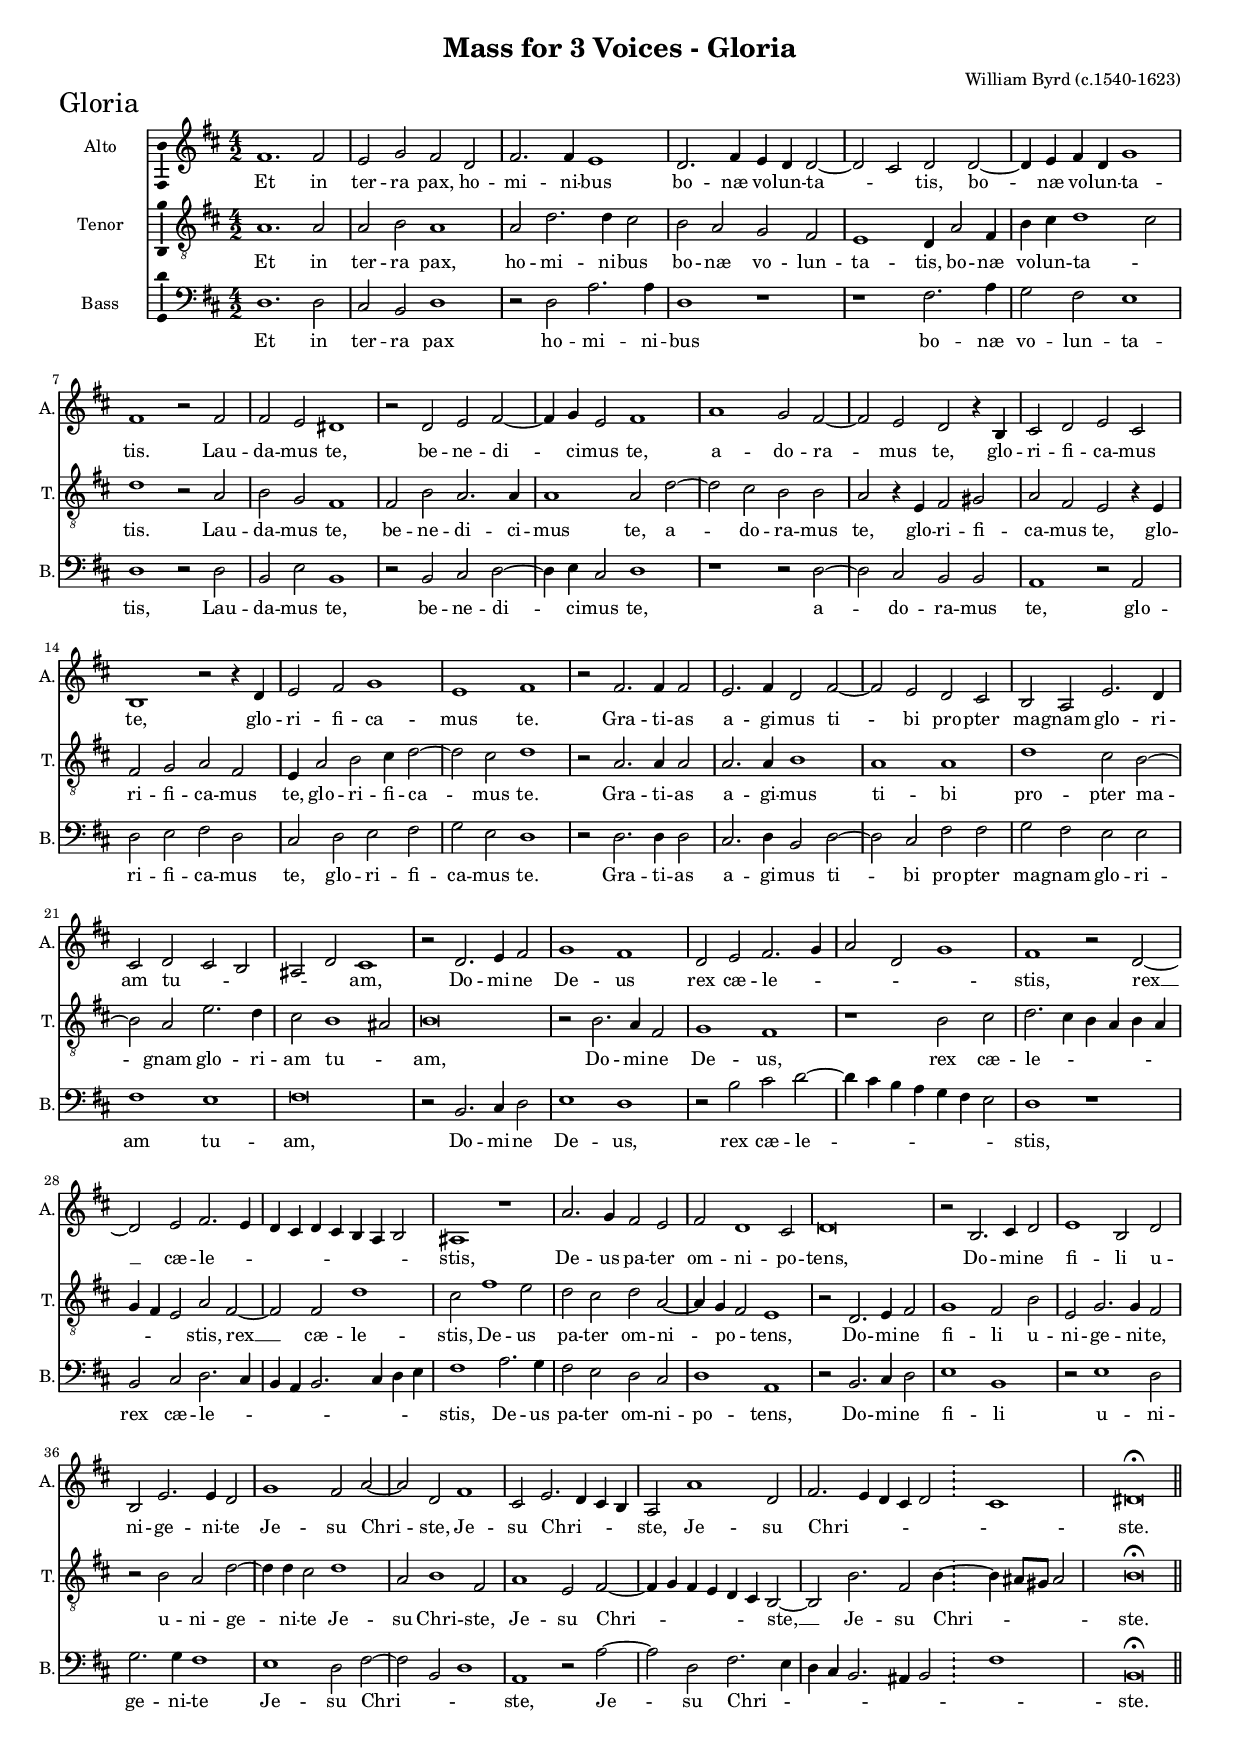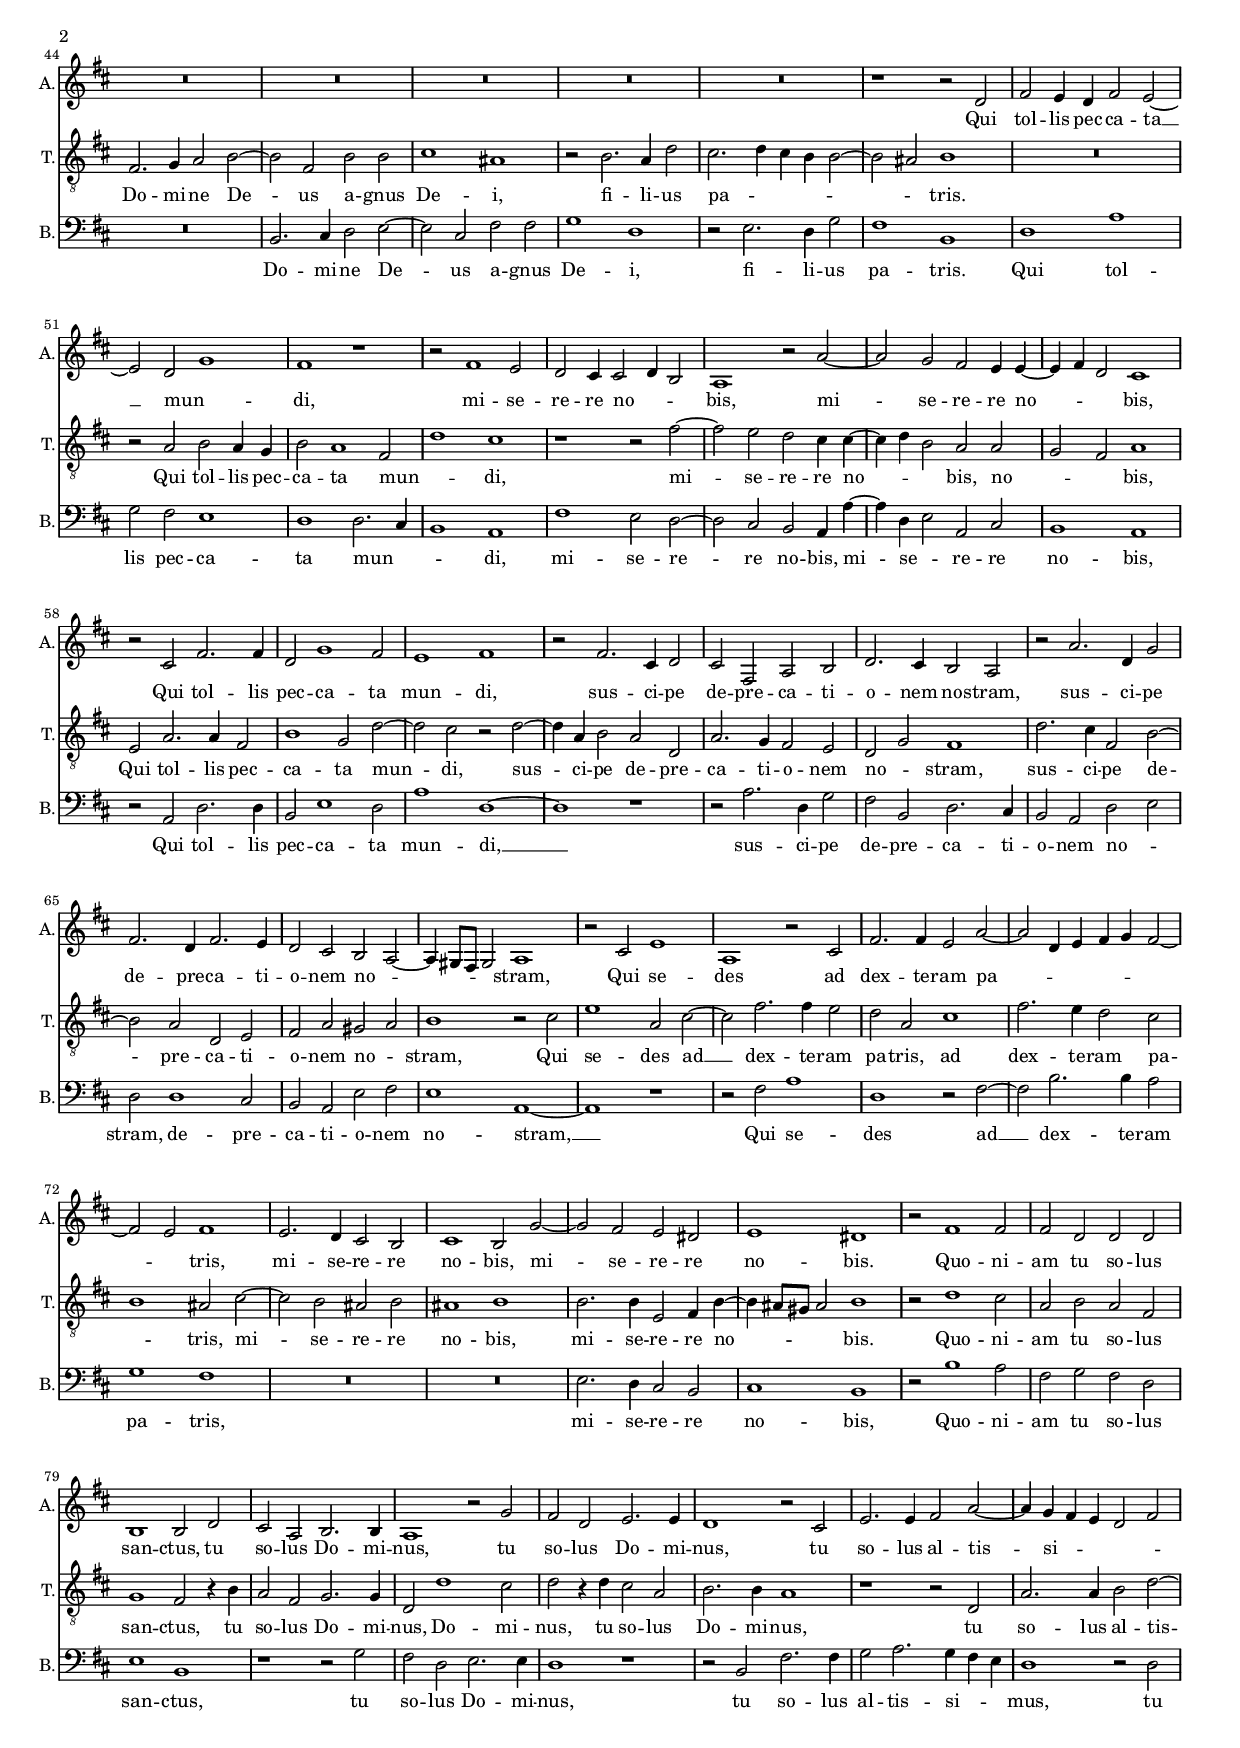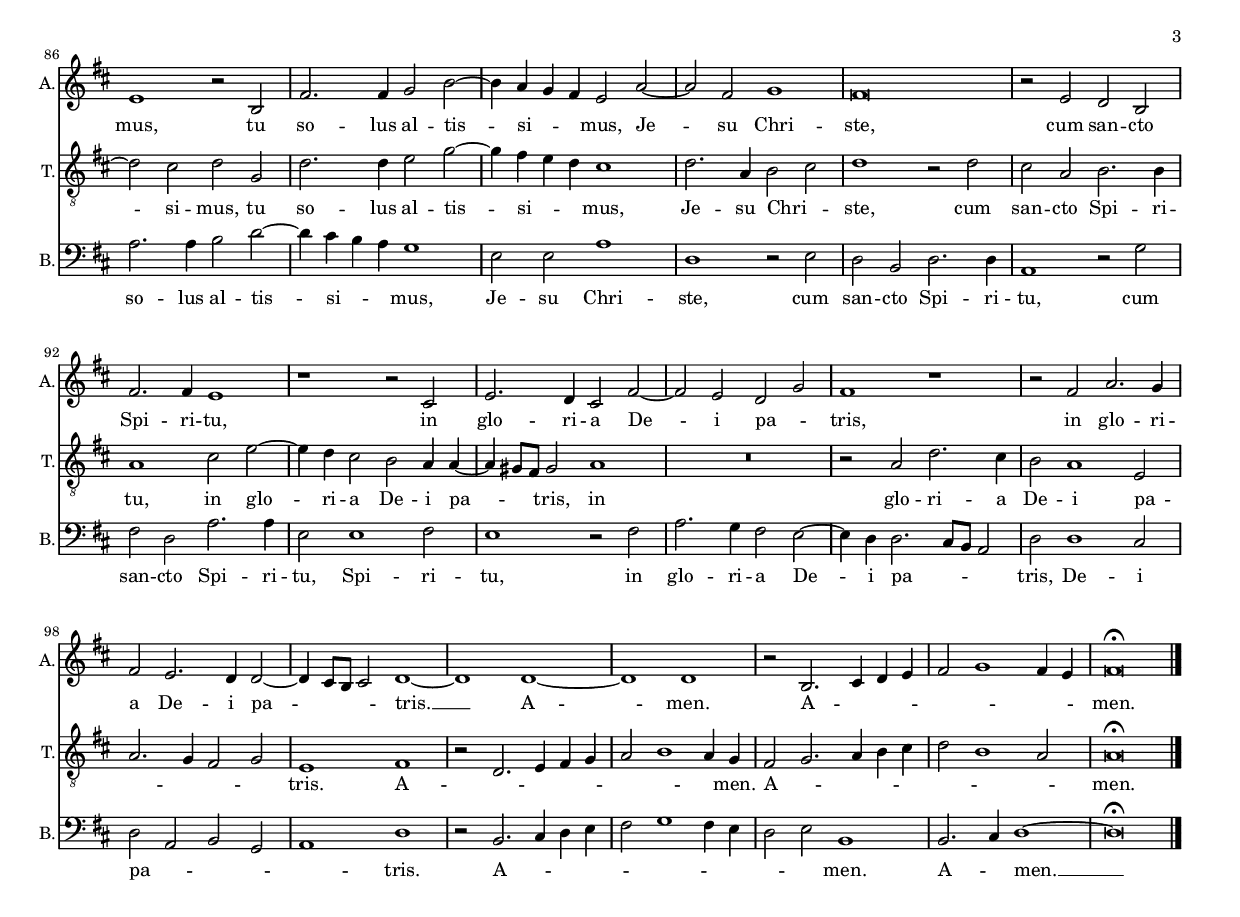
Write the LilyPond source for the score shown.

\version "2.18.2"

\include "common.ly"


gloriaAltoNotes = \relative fis' {
  \bar ""
    \key d \major 
    \time 4/2  
    fis1. fis2 | % 11
    e2 g2 fis2 d2 | % 12
    fis2. fis4 e1 | % 13
    d2. fis4 e4 d4 d2 ~ | % 14
    d2 cis2 d2 d2 ~ | % 15
    d4 e4 fis4 d4 g1 | % 16
    fis1 r2 fis2 | % 17
    fis2 e2 dis1 | % 18
    r2 d2 e2 fis2 ~ | % 19
    fis4 g4 e2 fis1 | 
    a1 g2 fis2 ~ | % 21
    fis2 e2 d2 r4 b4 | % 22
    cis2 d2 e2 cis2 | % 23
    b1 r2 r4 d4 | % 24
    e2 fis2 g1 | % 25
    e1 fis1 | % 26
    r2 fis2. fis4 fis2 | % 27
    e2. fis4 d2 fis2 ~ | % 28
    fis2 e2 d2 cis2 | % 29
    b2 a2 e'2. d4  |
    cis2 d2 cis2 b2 | % 31
    ais2 d2 cis1 | % 32
    r2 d2. e4 fis2 | % 33
    g1 fis1 | % 34
    d2 e2 fis2. g4 | % 35
    a2 d,2 g1 | % 36
    fis1 r2 d2 ~  | % 37
    d2 e2 fis2. e4 | % 38
    d4 cis4 d4 cis4 b4 a4 b2 | % 39
    ais1 r1 | 
    a'2. g4 fis2 e2 | % 41
    fis2 d1 cis2 | % 42
    d\breve | % 43
    r2 b2. cis4 d2 | % 44
    e1 b2 d2 | % 45
    b2 e2. e4 d2 | % 46
    g1 fis2 a2 ~ | % 47
    a2 d,2 fis1 | % 48
    cis2 e2. d4 cis4 b4 | % 49
    a2 a'1 d,2 | 
    fis2. e4 d4 cis4 d2  \bar "!" % 51
    \once \hide Staff.TimeSignature \time 2/2 
    cis1 | % 52
    \once \hide Staff.TimeSignature  \time 4/2 
    dis\breve ^\fermata \bar "||" \break
    R\breve*5
    r1 r2 d2 | % 59
    fis2 e4 d4 fis2 e2 ~ | 
    e2 d2 g1 | % 61
    fis1 r1 | % 62
    r2 fis1 e2 | % 63
    d2 cis4 cis2 d4 b2 | % 64
    a1 r2 a'2 ~ | % 65
    a2 g2 fis2 e4 e4 ~ | % 66
    e4 fis4 d2 cis1 | % 67
    r2 cis2 fis2. fis4 | % 68
    d2 g1 fis2 | % 69
    e1 fis1 | 
    r2 fis2. cis4 d2 | % 71
    cis2 fis,2 a2 b2 | % 72
    d2. cis4 b2 a2 | % 73
    r2 a'2. d,4 g2 | % 74
    fis2. d4 fis2. e4 | % 75
    d2 cis2 b2 a2 ~ | % 76
    a4 gis8 [ fis8 ] gis2 a1 | % 77
    r2 cis2 e1 | % 78
    a,1 r2 cis2 | % 79
    fis2. fis4 e2 a2 ~ | 
    a2 d,4 e4 fis4 g4 fis2 ~ | % 81
    fis2 e2 fis1 | % 82
    e2. d4 cis2 b2 | % 83
    cis1 b2 g'2 ~ | % 84
    g2 fis2 e2 dis2 | % 85
    e1 dis1 | % 86
    r2 fis1 fis2 | % 87
    fis2 d2 d2 d2 | % 88
    b1 b2 d2 | % 89
    cis2 a2 b2. b4 | 
    a1 r2 g'2 | % 91
    fis2 d2 e2. e4 | % 92
    d1 r2 cis2 | % 93
    e2. e4 fis2 a2 ~ | % 94
    a4 g4 fis4 e4 d2 fis2 | % 95
    e1 r2 b2 | % 96
    fis'2. fis4 g2 b2 ~ | % 97
    b4 a4 g4 fis4 e2 a2 ~ | % 98
    a2 fis2 g1  | % 99
    fis\breve | 
    r2 e2 d2 b2 | % 101
    fis'2. fis4 e1 | % 102
    r1 r2 cis2 | % 103
    e2. d4 cis2 fis2 ~ | % 104
    fis2 e2 d2 g2 | % 105
    fis1 r1 | % 106
    r2 fis2 a2. g4 | % 107
    fis2 e2. d4 d2 ~ | % 108
    d4 cis8 [ b8 ] cis2 d1 ~ | % 109
    d1 d1 ~ | 
    d1 d1 | % 111
    r2 b2. cis4 d4 e4 | % 112
    fis2 g1 fis4 e4 | % 113
    fis\breve ^\fermata \bar "|."
}

gloriaAltoLyrics = \lyricmode {
    Et in ter -- ra pax, ho -- mi -- ni -- bus bo --
    næ vo -- lun -- ta -- _ tis, bo -- næ vo -- lun -- ta --
    tis. Lau -- da -- mus te, be -- ne -- di -- ci -- mus te, a --
    do -- ra -- mus te, glo -- ri -- fi -- ca -- mus te, glo -- ri
    -- fi -- ca -- mus te. Gra -- ti -- as a -- gi -- mus ti -- bi pro
    -- pter ma -- gnam glo -- ri -- am tu -- _ _ _ _
    am, Do -- mi -- ne De -- us rex cæ -- le -- _ _ _
    _ stis, rex  __ cæ -- le -- _ _ _ _
    _ _ _ _ stis, De -- us pa -- ter om -- ni --
    po -- tens, Do -- mi -- ne fi -- li u -- ni -- ge -- ni -- te Je
    -- su Chri -- ste, Je -- su Chri -- _ _ _ ste, Je
    -- su Chri -- _ _ _ _ _ ste. Qui tol --
    lis pec -- ca -- ta  __ mun -- _ di, mi -- se -- re -- re
    no -- _ _ bis, mi -- se -- re -- re no -- _ _
    bis, Qui tol -- lis pec -- ca -- ta mun -- di, sus -- ci -- pe
    de -- pre -- ca -- ti -- o -- nem no -- stram, sus -- ci -- pe de
    -- pre -- ca -- ti -- o -- nem no -- _ _ _ _ stram,
    Qui se -- des ad dex -- te -- ram pa -- _ _ _ _
    _ _ tris, mi -- se -- re -- re no -- bis, mi -- se --
    re -- re no -- bis. Quo -- ni -- am tu so -- lus san -- ctus, tu
    so -- lus Do -- mi -- nus, tu so -- lus Do -- mi -- nus, tu so
    -- lus al -- tis -- si -- _ _ _ _ mus, tu so
    -- lus al -- tis -- si -- _ _ mus, Je -- su Chri --
    ste, cum san -- cto Spi -- ri -- tu, in glo -- ri -- a De -- i
    pa -- _ tris, in glo -- ri -- a De -- i pa -- _ _ _
    tris.  __ A -- men. A -- _ _ _ _ _
    _ _ men. 
    
}

gloriaTenorNotes = \relative a {
    \clef "treble_8" \key d \major
    \time 4/2  a1. a2 | % 11
    a2 b2 a1 | % 12
    a2 d2. d4 cis2 | % 13
    b2 a2 g2 fis2 | % 14
    e1 d4 a'2 fis4 | % 15
    b4 cis4 d1 cis2 | % 16
    d1 r2 a2  | % 17
    b2 g2 fis1 | % 18
    fis2 b2 a2. a4 | % 19
    a1 a2 d2 ~ | 
    d2 cis2 b2 b2 | % 21
    a2 r4 e4 fis2 gis2 | % 22
    a2 fis2 e2 r4 e4  | % 23
    fis2 g2 a2 fis2 | % 24
    e4 a2 b2 cis4 d2 ~ | % 25
    d2 cis2 d1 | % 26
    r2 a2. a4 a2 | % 27
    a2. a4 b1 | % 28
    a1 a1 | % 29
    d1 cis2 b2 ~ |
    b2 a2 e'2. d4 | % 31
    cis2 b1 ais2 | % 32
    b\breve | % 33
    r2 b2. a4 fis2 | % 34
    g1 fis1 | % 35
    r1 b2 cis2 | % 36
    d2. cis4 b4 a4 b4 a4 | % 37
    g4 fis4 e2 a2 fis2 ~ | % 38
    fis2 fis2 d'1 | % 39
    cis2 fis1 e2 | 
    d2 cis2 d2 a2 ~ | % 41
    a4 g4 fis2 e1 | % 42
    r2 d2. e4 fis2 | % 43
    g1 fis2 b2 | % 44
    e,2 g2. g4 fis2 | % 45
    r2 b2 a2 d2 ~ | % 46
    d4 d4 cis2 d1 | % 47
    a2 b1 fis2 | % 48
    a1 e2 fis2 ~ | % 49
    fis4 g4 fis4 e4 d4 cis4 b2 ~ |
    b2 b'2. fis2 b4 ~ \bar "!" % 51
    \once \hide Staff.TimeSignature \time 2/2 
    b4 ais8 [ gis8 ] ais2  | % 52
    \once \hide Staff.TimeSignature \time 4/2 
    b\breve ^\fermata \bar "||"
    fis2. g4 a2 b2 ~ | % 54
    b2 fis2 b2 b2 | % 55
    cis1 ais1 | % 56
    r2 b2. a4 d2 | % 57
    cis2. d4 cis4 b4 b2 ~ | % 58
    b2 ais2 b1  | % 59
    R1*2 | 
    r2 a2 b2 a4 g4 | % 61
    b2 a1 fis2 | % 62
    d'1 cis1 | % 63
    r1 r2 fis2 ~ | % 64
    fis2 e2 d2 cis4 cis4 ~ | % 65
    cis4 d4 b2 a2 a2 | % 66
    g2 fis2 a1 | % 67
    e2 a2. a4 fis2 | % 68
    b1 g2 d'2 ~ | % 69
    d2 cis2 r2 d2 ~ | 
    d4 a4 b2 a2 d,2 | % 71
    a'2. g4 fis2 e2 | % 72
    d2 g2 fis1  | % 73
    d'2. cis4 fis,2 b2 ~ | % 74
    b2 a2 d,2 e2 | % 75
    fis2 a2 gis2 a2 | % 76
    b1 r2 cis2 | % 77
    e1 a,2 cis2 ~ | % 78
    cis2 fis2. fis4 e2  | % 79
    d2 a2 cis1 | 
    fis2. e4 d2 cis2 | % 81
    b1 ais2 cis2 ~ | % 82
    cis2 b2 ais2 b2 | % 83
    ais1 b1 | % 84
    b2. b4 e,2 fis4 b4 ~ | % 85
    b4 ais8 [ gis8 ] ais2 b1  | % 86
    r2 d1 cis2 | % 87
    a2 b2 a2 fis2 | % 88
    g1 fis2 r4 b4 | % 89
    a2 fis2 g2. g4 | 
    d2 d'1 cis2 | % 91
    d2 r4 d4 cis2 a2 | % 92
    b2. b4 a1 | % 93
    r1 r2 d,2 | % 94
    a'2. a4 b2 d2 ~ | % 95
    d2 cis2 d2 g,2 | % 96
    d'2. d4 e2 g2 ~ | % 97
    g4 fis4 e4 d4 cis1 | % 98
    d2. a4 b2 cis2 | % 99
    d1 r2 d2 | 
    cis2 a2 b2. b4 | % 101
    a1 cis2 e2 ~ | % 102
    e4 d4 cis2 b2 a4 a4 ~ | % 103
    a4 gis8 [ fis8 ] gis2 a1 | % 104
    R1*2 | % 105
    r2 a2 d2. cis4 | % 106
    b2 a1 e2 | % 107
    a2. g4 fis2 g2 | % 108
    e1 fis1 | % 109
    r2 d2. e4 fis4 g4 | 
    a2 b1 a4 g4 | % 111
    fis2 g2. a4 b4 cis4 | % 112
    d2 b1 a2  | % 113
    a\breve ^\fermata \bar "|."
}

gloriaTenorLyrics = \lyricmode {
    Et in ter -- ra pax, ho
    -- mi -- ni -- bus bo -- næ vo -- lun -- ta -- tis, bo -- næ
    vo -- lun -- ta -- _ tis. Lau -- da -- mus te, be -- ne --
    di -- ci -- mus te, a -- do -- ra -- mus te, glo -- ri -- fi --
    ca -- mus te, glo -- ri -- fi -- ca -- mus te, glo -- ri -- fi
    -- ca -- mus te. Gra -- ti -- as a -- gi -- mus ti -- bi pro --
    pter ma -- gnam glo -- ri -- am tu -- _ am, Do -- mi -- ne De
    -- us, rex cæ -- le -- _ _ _ _ _ _
    _ _ stis, rex  __ cæ -- le -- stis, De -- us pa --
    ter om -- ni -- po -- _ tens, Do -- mi -- ne fi -- li u -- ni
    -- ge -- ni -- te, u -- ni -- ge -- ni -- te Je -- su Chri --
    ste, Je -- su Chri -- _ _ _ _ _ ste, 
    __ Je -- su Chri -- _ _ _ ste. Do -- mi -- ne De -- us a
    -- gnus De -- i, fi -- li -- us pa -- _ _ _ _
    _ tris. Qui tol -- lis pec -- ca -- ta mun -- _ di, mi
    -- se -- re -- re no -- _ _ bis, no -- _ _
    bis, Qui tol -- lis pec -- ca -- ta mun -- di, sus -- ci -- pe
    de -- pre -- ca -- ti -- o -- nem no -- _ stram, sus -- ci --
    pe de -- pre -- ca -- ti -- o -- nem no -- _ stram, Qui se --
    des ad  __ dex -- te -- ram pa -- tris, ad dex -- te -- ram pa
    -- _ tris, mi -- se -- re -- re no -- bis, mi -- se -- re
    -- re no -- _ _ _ bis. Quo -- ni -- am tu so -- lus san --
    ctus, tu so -- lus Do -- mi -- nus, Do -- mi -- nus, tu so --
    lus Do -- mi -- nus, tu so -- lus al -- tis -- si -- mus, tu so
    -- lus al -- tis -- si -- _ _ mus, Je -- su Chri --
    _ ste, cum san -- cto Spi -- ri -- tu, in glo -- ri -- a De
    -- i pa -- _ _ tris, in glo -- ri -- a De -- i pa --
    _ _ _ _ tris. A -- _ _ _ _
    _ _ _ men. A -- _ _ _ _ _
    _ _ men.
    
}

gloriaBassNotes = \relative d {
   \clef "bass" \key d \major 
    \time 4/2  d1. d2 | % 11
    cis2 b2 d1 | % 12
    r2 d2 a'2. a4 | % 13
    d,1 r1 | % 14
    r1 fis2. a4 | % 15
    g2 fis2 e1 | % 16
    d1 r2 d2 | % 17
    b2 e2 b1 | % 18
    r2 b2 cis2 d2 ~ | % 19
    d4 e4 cis2 d1 | 
    r1 r2 d2 ~ | % 21
    d2 cis2 b2 b2 | % 22
    a1 r2 a2 | % 23
    d2 e2 fis2 d2 | % 24
    cis2 d2 e2 fis2 | % 25
    g2 e2 d1 | % 26
    r2 d2. d4 d2 | % 27
    cis2. d4 b2 d2 ~ | % 28
    d2 cis2 fis2 fis2 | % 29
    g2 fis2 e2 e2  | 
    fis1 e1 | % 31
    fis\breve | % 32
    r2 b,2. cis4 d2 | % 33
    e1 d1 | % 34
    r2 b'2 cis2 d2 ~ | % 35
    d4 cis4 b4 a4 g4 fis4 e2 | % 36
    d1 r1 | % 37
    b2 cis2 d2. cis4 | % 38
    b4 a4 b2. cis4 d4 e4 | % 39
    fis1 a2. g4 | 
    fis2 e2 d2 cis2 | % 41
    d1 a1 | % 42
    r2 b2. cis4 d2 | % 43
    e1 b1 | % 44
    r2 e1 d2 | % 45
    g2. g4 fis1 | % 46
    e1 d2 fis2 ~ | % 47
    fis2 b,2 d1 | % 48
    a1 r2 a'2 ~ | % 49
    a2 d,2 fis2. e4 | 
    d4 cis4 b2. ais4 b2 \bar "!" % 51
    \once \hide Staff.TimeSignature  \time 2/2 fis'1 | % 52
    \once \hide Staff.TimeSignature  \time 4/2 b,\breve ^\fermata \bar "||"
    R1*2 | % 54
    b2. cis4 d2 e2 ~ | % 55
    e2 cis2 fis2 fis2 | % 56
    g1 d1 | % 57
    r2 e2. d4 g2 | % 58
    fis1 b,1 | % 59
    d1 a'1 |
    g2 fis2 e1 | % 61
    d1 d2. cis4 | % 62
    b1 a1 | % 63
    fis'1 e2 d2 ~ | % 64
    d2 cis2 b2 a4 a'4 ~ | % 65
    a4 d,4 e2 a,2 cis2  | % 66
    b1 a1 | % 67
    r2 a2 d2. d4 | % 68
    b2 e1 d2 | % 69
    a'1 d,1 ~ | 
    d1 r1 | % 71
    r2 a'2. d,4 g2 | % 72
    fis2 b,2 d2. cis4 | % 73
    b2 a2 d2 e2 | % 74
    d2 d1 cis2 | % 75
    b2 a2 e'2 fis2 | % 76
    e1 a,1 ~ | % 77
    a1 r1 | % 78
    r2 fis'2 a1 | % 79
    d,1 r2 fis2 ~ | 
    fis2 b2. b4 a2 | % 81
    g1 fis1 | % 82
    R1*4 | % 84
    e2. d4 cis2 b2 | % 85
    cis1 b1 | % 86
    r2 b'1 a2 | % 87
    fis2 g2 fis2 d2 | % 88
    e1 b1 | % 89
    r1 r2 g'2 | 
    fis2 d2 e2. e4 | % 91
    d1 r1 | % 92
    r2 b2 fis'2. fis4 | % 93
    g2 a2. g4 fis4 e4 | % 94
    d1 r2 d2 | % 95
    a'2. a4 b2 d2 ~ | % 96
    d4 cis4 b4 a4 g1 | % 97
    e2 e2 a1 | % 98
    d,1 r2 e2  | % 99
    d2 b2 d2. d4 | 
    a1 r2 g'2 | % 101
    fis2 d2 a'2. a4 | % 102
    e2 e1 fis2 | % 103
    e1 r2 fis2 | % 104
    a2. g4 fis2 e2 ~ | % 105
    e4 d4 d2. cis8 [ b8 ] a2 | % 106
    d2 d1 cis2 | % 107
    d2 a2 b2 g2 | % 108
    a1 d1 | % 109
    r2 b2. cis4 d4 e4 | 
    fis2 g1 fis4 e4 | % 111
    d2 e2 b1 | % 112
    b2. cis4 d1 ~ | % 113
    d\breve ^\fermata \bar "|."
}

gloriaBassLyrics = \lyricmode {
    Et in ter -- ra pax ho -- mi -- ni -- bus bo
    -- næ vo -- lun -- ta -- tis, Lau -- da -- mus te, be -- ne --
    di -- ci -- mus te, a -- do -- ra -- mus te, glo -- ri -- fi --
    ca -- mus te, glo -- ri -- fi -- ca -- mus te. Gra -- ti -- as a
    -- gi -- mus ti -- bi pro -- pter ma -- gnam glo -- ri -- am tu --
    am, Do -- mi -- ne De -- us, rex cæ -- le -- _ _
    _ _ _ _ stis, rex cæ -- le -- _ _
    _ _ _ _ _ stis, De -- us pa -- ter om --
    ni -- po -- tens, Do -- mi -- ne fi -- li u -- ni -- ge -- ni --
    te Je -- su Chri -- _ _ ste, Je -- su Chri -- _ _ _ _ _ _ _
     ste. Do -- mi -- ne De
    -- us a -- gnus De -- i, fi -- li -- us pa -- tris. Qui tol --
    lis pec -- ca -- ta mun -- _ _ di, mi -- se -- re -- re
    no -- bis, mi -- se -- _ re -- re no -- bis, Qui tol -- lis
    pec -- ca -- ta mun -- di,  __ sus -- ci -- pe de -- pre -- ca --
    ti -- o -- nem no -- _ stram, de -- pre -- ca -- ti -- o --
    nem no -- stram,  __ Qui se -- des ad  __ dex -- te -- ram pa --
    tris, mi -- se -- re -- re no -- bis, Quo -- ni -- am tu so --
    lus san -- ctus, tu so -- lus Do -- mi -- nus, tu so -- lus al
    -- tis -- si -- _ _ mus, tu so -- lus al -- tis -- si --
    _ _ mus, Je -- su Chri -- ste, cum san -- cto Spi --
    ri -- tu, cum san -- cto Spi -- ri -- tu, Spi -- ri -- tu, in
    glo -- ri -- a De -- i pa -- _ _ _  tris, De -- i pa --
    _ _ _ _ tris. A -- _ _ _ _
    _ _ _ _ _ men. A -- _ men.  __ 
    
}


%
% Gloria
%
\bookpart {
  \header {
    composer = "William Byrd (c.1540-1623)"
    title = #(string-append htitle " - Gloria")
  }
  \score {
    <<
        \new Staff <<
            \set Staff.instrumentName = "Alto"
            \set Staff.shortInstrumentName = "A."
      \set Staff.midiInstrument = #"flute"
      \set Staff.midiMinimumVolume = #0.5
      \set Staff.midiMaximumVolume = #0.7            
             \context Staff << 
                \context Voice = "gloriaAlto" { \gloriaAltoNotes }
                \new Lyrics \lyricsto "gloriaAlto" \gloriaAltoLyrics
                >>
            >>
        
        \new Staff <<
            \set Staff.instrumentName = "Tenor"
            \set Staff.shortInstrumentName = "T."
      \set Staff.midiInstrument = #"clarinet"
      \set Staff.midiMinimumVolume = #0.5
      \set Staff.midiMaximumVolume = #0.7            
            \context Staff << 
                \context Voice = "gloriaTenor" { \gloriaTenorNotes }
                \new Lyrics \lyricsto "gloriaTenor" \gloriaTenorLyrics
                >>
            >>
        
        \new Staff <<
            \set Staff.instrumentName = "Bass"
            \set Staff.shortInstrumentName = "B."
      %\set Staff.midiInstrument = #"piano"
      \set Staff.midiMinimumVolume = #0.7
      \set Staff.midiMaximumVolume = #0.9            
            \context Staff << 
                \context Voice = "gloriaBass" { \gloriaBassNotes }
                \new Lyrics \lyricsto "gloriaBass" \gloriaBassLyrics
                >>
            >>
        
    >>
  \header { piece = \markup{\fontsize #4 "Gloria"} }
    \layout {
  \context {\Staff 
    \consists Ambitus_engraver 
  }
    }
    % To create MIDI output, uncomment the following line:
    \midi { \tempo 2 = 90 }
  } 
}